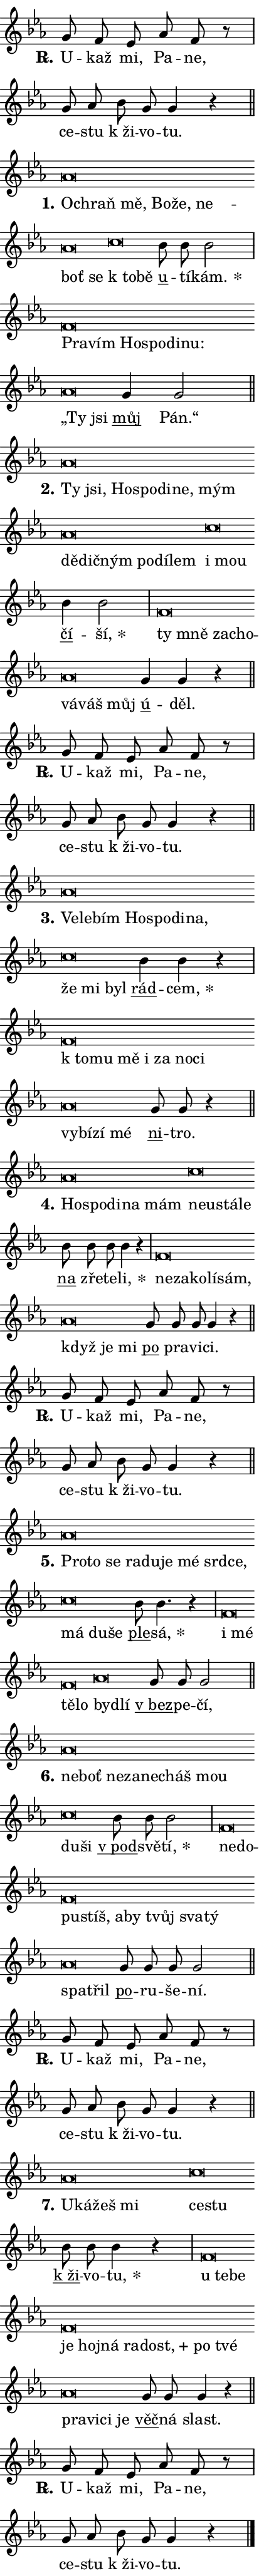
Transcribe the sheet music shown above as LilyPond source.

\version "2.24.0"
\header { tagline = "" }
\paper {
  indent = 0\cm
  top-margin = 0\cm
  right-margin = 0.13\cm % to fit lyric hyphens
  bottom-margin = 0\cm
  left-margin = 0\cm
  paper-width = 7\cm
  page-breaking = #ly:one-page-breaking
  system-system-spacing.basic-distance = #11
  score-system-spacing.basic-distance = #11
  ragged-last = ##f
}


%% Author: Thomas Morley
%% https://lists.gnu.org/archive/html/lilypond-user/2020-05/msg00002.html
#(define (line-position grob)
"Returns position of @var[grob} in current system:
   @code{'start}, if at first time-step
   @code{'end}, if at last time-step
   @code{'middle} otherwise
"
  (let* ((col (ly:item-get-column grob))
         (ln (ly:grob-object col 'left-neighbor))
         (rn (ly:grob-object col 'right-neighbor))
         (col-to-check-left (if (ly:grob? ln) ln col))
         (col-to-check-right (if (ly:grob? rn) rn col))
         (break-dir-left
           (and
             (ly:grob-property col-to-check-left 'non-musical #f)
             (ly:item-break-dir col-to-check-left)))
         (break-dir-right
           (and
             (ly:grob-property col-to-check-right 'non-musical #f)
             (ly:item-break-dir col-to-check-right))))
        (cond ((eqv? 1 break-dir-left) 'start)
              ((eqv? -1 break-dir-right) 'end)
              (else 'middle))))

#(define (tranparent-at-line-position vctor)
  (lambda (grob)
  "Relying on @code{line-position} select the relevant enry from @var{vctor}.
Used to determine transparency,"
    (case (line-position grob)
      ((end) (not (vector-ref vctor 0)))
      ((middle) (not (vector-ref vctor 1)))
      ((start) (not (vector-ref vctor 2))))))

noteHeadBreakVisibility =
#(define-music-function (break-visibility)(vector?)
"Makes @code{NoteHead}s transparent relying on @var{break-visibility}"
#{
  \override NoteHead.transparent =
    #(tranparent-at-line-position break-visibility)
#})

#(define delete-ledgers-for-transparent-note-heads
  (lambda (grob)
    "Reads whether a @code{NoteHead} is transparent.
If so this @code{NoteHead} is removed from @code{'note-heads} from
@var{grob}, which is supposed to be @code{LedgerLineSpanner}.
As a result ledgers are not printed for this @code{NoteHead}"
    (let* ((nhds-array (ly:grob-object grob 'note-heads))
           (nhds-list
             (if (ly:grob-array? nhds-array)
                 (ly:grob-array->list nhds-array)
                 '()))
           ;; Relies on the transparent-property being done before
           ;; Staff.LedgerLineSpanner.after-line-breaking is executed.
           ;; This is fragile ...
           (to-keep
             (remove
               (lambda (nhd)
                 (ly:grob-property nhd 'transparent #f))
               nhds-list)))
      ;; TODO find a better method to iterate over grob-arrays, similiar
      ;; to filter/remove etc for lists
      ;; For now rebuilt from scratch
      (set! (ly:grob-object grob 'note-heads)  '())
      (for-each
        (lambda (nhd)
          (ly:pointer-group-interface::add-grob grob 'note-heads nhd))
        to-keep))))

squashNotes = {
  \override NoteHead.X-extent = #'(-0.2 . 0.2)
  \override NoteHead.Y-extent = #'(-0.75 . 0)
  \override NoteHead.stencil =
    #(lambda (grob)
       (let ((pos (ly:grob-property grob 'staff-position)))
         (begin
           (if (< pos -7) (display "ERROR: Lower brevis then expected\n") (display ""))
           (if (<= pos -6) ly:text-interface::print ly:note-head::print))))
}
unSquashNotes = {
  \revert NoteHead.X-extent
  \revert NoteHead.Y-extent
  \revert NoteHead.stencil
}

hideNotes = \noteHeadBreakVisibility #begin-of-line-visible
unHideNotes = \noteHeadBreakVisibility #all-visible

% work-around for resetting accidentals
% https://lilypond.org/doc/v2.23/Documentation/notation/displaying-rhythms#unmetered-music
cadenzaMeasure = {
  \cadenzaOff
  \partial 1024 s1024
  \cadenzaOn
}

#(define-markup-command (accent layout props text) (markup?)
  "Underline accented syllable"
  (interpret-markup layout props
    #{\markup \override #'(offset . 4.3) \underline { #text }#}))

responsum = \markup \concat {
  "R" \hspace #-1.05 \path #0.1 #'((moveto 0 0.07) (lineto 0.9 0.8)) \hspace #0.05 "."
}

spaceSize = #0.6828661417322834 % exact space size for TeX Gyre Schola

\layout {
  \context {
    \Staff
    \remove "Time_signature_engraver"
    \override LedgerLineSpanner.after-line-breaking = #delete-ledgers-for-transparent-note-heads
  }
  \context {
    \Lyrics {
      \override LyricSpace.minimum-distance = \spaceSize
      \override LyricText.font-name = #"TeX Gyre Schola"
      \override LyricText.font-size = 1
      \override StanzaNumber.font-name = #"TeX Gyre Schola Bold"
      \override StanzaNumber.font-size = 1
    }
  }
  \context {
    \Score 
    \override NoteHead.text =
      #(lambda (grob) 
        (let ((pos (ly:grob-property grob 'staff-position)))
          #{\markup {
            \combine
              \halign #-0.55 \raise #(if (= pos -6) 0 0.5) \override #'(thickness . 2) \draw-line #'(3.2 . 0)
              \musicglyph "noteheads.sM1"
          }#}))
  }
}

% magnetic-lyrics.ily
%
%   written by
%     Jean Abou Samra <jean@abou-samra.fr>
%     Werner Lemberg <wl@gnu.org>
%
%   adapted by
%     Jiri Hon <jiri.hon@gmail.com>
%
% Version 2022-Apr-15

% https://www.mail-archive.com/lilypond-user@gnu.org/msg149350.html

#(define (Left_hyphen_pointer_engraver context)
   "Collect syllable-hyphen-syllable occurrences in lyrics and store
them in properties.  This engraver only looks to the left.  For
example, if the lyrics input is @code{foo -- bar}, it does the
following.

@itemize @bullet
@item
Set the @code{text} property of the @code{LyricHyphen} grob between
@q{foo} and @q{bar} to @code{foo}.

@item
Set the @code{left-hyphen} property of the @code{LyricText} grob with
text @q{foo} to the @code{LyricHyphen} grob between @q{foo} and
@q{bar}.
@end itemize

Use this auxiliary engraver in combination with the
@code{lyric-@/text::@/apply-@/magnetic-@/offset!} hook."
   (let ((hyphen #f)
         (text #f))
     (make-engraver
      (acknowledgers
       ((lyric-syllable-interface engraver grob source-engraver)
        (set! text grob)))
      (end-acknowledgers
       ((lyric-hyphen-interface engraver grob source-engraver)
        ;(when (not (grob::has-interface grob 'lyric-space-interface))
          (set! hyphen grob)));)
      ((stop-translation-timestep engraver)
       (when (and text hyphen)
         (ly:grob-set-object! text 'left-hyphen hyphen))
       (set! text #f)
       (set! hyphen #f)))))

#(define (lyric-text::apply-magnetic-offset! grob)
   "If the space between two syllables is less than the value in
property @code{LyricText@/.details@/.squash-threshold}, move the right
syllable to the left so that it gets concatenated with the left
syllable.

Use this function as a hook for
@code{LyricText@/.after-@/line-@/breaking} if the
@code{Left_@/hyphen_@/pointer_@/engraver} is active."
   (let ((hyphen (ly:grob-object grob 'left-hyphen #f)))
     (when hyphen
       (let ((left-text (ly:spanner-bound hyphen LEFT)))
         (when (grob::has-interface left-text 'lyric-syllable-interface)
           (let* ((common (ly:grob-common-refpoint grob left-text X))
                  (this-x-ext (ly:grob-extent grob common X))
                  (left-x-ext
                   (begin
                     ;; Trigger magnetism for left-text.
                     (ly:grob-property left-text 'after-line-breaking)
                     (ly:grob-extent left-text common X)))
                  ;; `delta` is the gap width between two syllables.
                  (delta (- (interval-start this-x-ext)
                            (interval-end left-x-ext)))
                  (details (ly:grob-property grob 'details))
                  (threshold (assoc-get 'squash-threshold details 0.2)))
             (when (< delta threshold)
               (let* (;; We have to manipulate the input text so that
                      ;; ligatures crossing syllable boundaries are not
                      ;; disabled.  For languages based on the Latin
                      ;; script this is essentially a beautification.
                      ;; However, for non-Western scripts it can be a
                      ;; necessity.
                      (lt (ly:grob-property left-text 'text))
                      (rt (ly:grob-property grob 'text))
                      (is-space (grob::has-interface hyphen 'lyric-space-interface))
                      (space (if is-space " " ""))
                      (extra-delta (if is-space spaceSize 0))
                      ;; Append new syllable.
                      (ltrt-space (if (and (string? lt) (string? rt))
                                (string-append lt space rt)
                                (make-concat-markup (list lt space rt))))
                      ;; Right-align `ltrt` to the right side.
                      (ltrt-space-markup (grob-interpret-markup
                               grob
                               (make-translate-markup
                                (cons (interval-length this-x-ext) 0)
                                (make-right-align-markup ltrt-space)))))
                 (begin
                   ;; Don't print `left-text`.
                   (ly:grob-set-property! left-text 'stencil #f)
                   ;; Set text and stencil (which holds all collected
                   ;; syllables so far) and shift it to the left.
                   (ly:grob-set-property! grob 'text ltrt-space)
                   (ly:grob-set-property! grob 'stencil ltrt-space-markup)
                   (ly:grob-translate-axis! grob (- (- delta extra-delta)) X))))))))))


#(define (lyric-hyphen::displace-bounds-first grob)
   ;; Make very sure this callback isn't triggered too early.
   (let ((left (ly:spanner-bound grob LEFT))
         (right (ly:spanner-bound grob RIGHT)))
     (ly:grob-property left 'after-line-breaking)
     (ly:grob-property right 'after-line-breaking)
     (ly:lyric-hyphen::print grob)))

squashThreshold = #0.4

\layout {
  \context {
    \Lyrics
    \consists #Left_hyphen_pointer_engraver
    \override LyricText.after-line-breaking =
      #lyric-text::apply-magnetic-offset!
    \override LyricHyphen.stencil = #lyric-hyphen::displace-bounds-first
    \override LyricText.details.squash-threshold = \squashThreshold
    \override LyricHyphen.minimum-distance = 0
    \override LyricHyphen.minimum-length = \squashThreshold
  }
}

squashText = \override LyricText.details.squash-threshold = 9999
unSquashText = \override LyricText.details.squash-threshold = \squashThreshold

leftText = \override LyricText.self-alignment-X = #LEFT
unLeftText = \revert LyricText.self-alignment-X

starOffset = #(lambda (grob) 
                (let ((x_offset (ly:self-alignment-interface::aligned-on-x-parent grob)))
                  (if (= x_offset 0) 0 (+ x_offset 1.2))))

star = #(define-music-function (syllable)(string?)
"Append star separator at the end of a syllable"
#{
  \once \override LyricText.X-offset = #starOffset
  \lyricmode { \markup {
    #syllable
    \override #'((font-name . "TeX Gyre Schola Bold")) \hspace #0.2 \lower #0.65 \larger "*"
  } }
#})

starAccent = #(define-music-function (syllable)(string?)
"Append star separator at the end of a syllable and make accent"
#{
  \once \override LyricText.X-offset = #starOffset
  \lyricmode { \markup {
    \accent #syllable
    \override #'((font-name . "TeX Gyre Schola Bold")) \hspace #0.2 \lower #0.65 \larger "*"
  } }
#})

breath = #(define-music-function (syllable)(string?)
"Append breathing indicator at the end of a syllable"
#{
  \lyricmode { \markup { #syllable "+" } }
#})

optionalBreath = #(define-music-function (syllable)(string?)
"Append optional breathing indicator at the end of a syllable"
#{
  \lyricmode { \markup { #syllable "(+)" } }
#})


\score {
    <<
        \new Voice = "melody" { \cadenzaOn \key es \major \relative { g'8 f es as f r \cadenzaMeasure \bar "|" g as bes g g4 r \cadenzaMeasure \bar "||" \break } }
        \new Lyrics \lyricsto "melody" { \lyricmode { \set stanza = \responsum
U -- kaž mi, Pa -- ne, ce -- stu "k ži" -- vo -- tu. } }
    >>
    \layout {}
}

\score {
    <<
        \new Voice = "melody" { \cadenzaOn \key es \major \relative { \squashNotes as'\breve*1/16 \hideNotes \breve*1/16 \bar "" \breve*1/16 \bar "" \breve*1/16 \bar "" \breve*1/16 \bar "" \breve*1/16 \bar "" \breve*1/16 \breve*1/16 \bar "" \unHideNotes \unSquashNotes \squashNotes c\breve*1/16 \hideNotes \breve*1/16 \bar "" \unHideNotes \unSquashNotes \bar "" bes8 bes bes2 \cadenzaMeasure \bar "|" \squashNotes f\breve*1/16 \hideNotes \breve*1/16 \bar "" \breve*1/16 \bar "" \breve*1/16 \bar "" \breve*1/16 \breve*1/16 \bar "" \unHideNotes \unSquashNotes \squashNotes as\breve*1/16 \hideNotes \breve*1/16 \bar "" \unHideNotes \unSquashNotes \bar "" g4 g2 \cadenzaMeasure \bar "||" \break } }
        \new Lyrics \lyricsto "melody" { \lyricmode { \set stanza = "1."
\leftText O -- \squashText chraň mě, Bo -- že, ne -- boť se \unSquashText "k to" -- \squashText bě \unLeftText \unSquashText \markup \accent u -- tí -- \star kám. \leftText Pra -- \squashText vím Ho -- spo -- di -- nu: \unSquashText „Ty \squashText jsi \unLeftText \unSquashText \markup \accent můj Pán.“ } }
    >>
    \layout {}
}

\score {
    <<
        \new Voice = "melody" { \cadenzaOn \key es \major \relative { \squashNotes as'\breve*1/16 \hideNotes \breve*1/16 \bar "" \breve*1/16 \bar "" \breve*1/16 \bar "" \breve*1/16 \bar "" \breve*1/16 \bar "" \breve*1/16 \bar "" \breve*1/16 \bar "" \breve*1/16 \bar "" \breve*1/16 \bar "" \breve*1/16 \bar "" \breve*1/16 \breve*1/16 \bar "" \unHideNotes \unSquashNotes \squashNotes c\breve*1/16 \hideNotes \breve*1/16 \bar "" \unHideNotes \unSquashNotes \bar "" bes4 bes2 \cadenzaMeasure \bar "|" \squashNotes f\breve*1/16 \hideNotes \breve*1/16 \bar "" \breve*1/16 \breve*1/16 \bar "" \unHideNotes \unSquashNotes \squashNotes as\breve*1/16 \hideNotes \breve*1/16 \breve*1/16 \bar "" \unHideNotes \unSquashNotes \bar "" g4 g4 r \cadenzaMeasure \bar "||" \break } }
        \new Lyrics \lyricsto "melody" { \lyricmode { \set stanza = "2."
\leftText Ty \squashText jsi, Ho -- spo -- di -- ne, mým dě -- dič -- ným po -- dí -- lem \unSquashText i \squashText mou \unLeftText \unSquashText \markup \accent čí -- \star ší, \leftText ty \squashText mně za -- cho -- \unSquashText vá -- \squashText váš můj \unLeftText \unSquashText \markup \accent ú -- děl. } }
    >>
    \layout {}
}

\score {
    <<
        \new Voice = "melody" { \cadenzaOn \key es \major \relative { g'8 f es as f r \cadenzaMeasure \bar "|" g as bes g g4 r \cadenzaMeasure \bar "||" \break } }
        \new Lyrics \lyricsto "melody" { \lyricmode { \set stanza = \responsum
U -- kaž mi, Pa -- ne, ce -- stu "k ži" -- vo -- tu. } }
    >>
    \layout {}
}

\score {
    <<
        \new Voice = "melody" { \cadenzaOn \key es \major \relative { \squashNotes as'\breve*1/16 \hideNotes \breve*1/16 \bar "" \breve*1/16 \bar "" \breve*1/16 \bar "" \breve*1/16 \bar "" \breve*1/16 \breve*1/16 \bar "" \unHideNotes \unSquashNotes \squashNotes c\breve*1/16 \hideNotes \breve*1/16 \breve*1/16 \bar "" \unHideNotes \unSquashNotes \bar "" bes4 bes4 r \cadenzaMeasure \bar "|" \squashNotes f\breve*1/16 \hideNotes \breve*1/16 \bar "" \breve*1/16 \bar "" \breve*1/16 \bar "" \breve*1/16 \bar "" \breve*1/16 \breve*1/16 \bar "" \unHideNotes \unSquashNotes \squashNotes as\breve*1/16 \hideNotes \breve*1/16 \bar "" \breve*1/16 \breve*1/16 \bar "" \unHideNotes \unSquashNotes \bar "" g8 g r4 \cadenzaMeasure \bar "||" \break } }
        \new Lyrics \lyricsto "melody" { \lyricmode { \set stanza = "3."
\leftText Ve -- \squashText le -- bím Ho -- spo -- di -- na, \unSquashText že \squashText mi byl \unLeftText \unSquashText \markup \accent rád -- \star cem, \leftText "k to" -- \squashText mu mě i za no -- ci \unSquashText vy -- \squashText bí -- zí mé \unLeftText \unSquashText \markup \accent ni -- tro. } }
    >>
    \layout {}
}

\score {
    <<
        \new Voice = "melody" { \cadenzaOn \key es \major \relative { \squashNotes as'\breve*1/16 \hideNotes \breve*1/16 \bar "" \breve*1/16 \bar "" \breve*1/16 \breve*1/16 \bar "" \unHideNotes \unSquashNotes \squashNotes c\breve*1/16 \hideNotes \breve*1/16 \bar "" \breve*1/16 \breve*1/16 \bar "" \unHideNotes \unSquashNotes \bar "" bes8 bes bes bes4 r \cadenzaMeasure \bar "|" \squashNotes f\breve*1/16 \hideNotes \breve*1/16 \bar "" \breve*1/16 \bar "" \breve*1/16 \breve*1/16 \bar "" \unHideNotes \unSquashNotes \squashNotes as\breve*1/16 \hideNotes \breve*1/16 \breve*1/16 \bar "" \unHideNotes \unSquashNotes \bar "" g8 g g g4 r \cadenzaMeasure \bar "||" \break } }
        \new Lyrics \lyricsto "melody" { \lyricmode { \set stanza = "4."
\leftText Ho -- \squashText spo -- di -- na mám \unSquashText ne -- \squashText u -- stá -- le \unLeftText \unSquashText \markup \accent na zře -- te -- \star li, \leftText ne -- \squashText za -- ko -- lí -- sám, \unSquashText když \squashText je mi \unLeftText \unSquashText \markup \accent po pra -- vi -- ci. } }
    >>
    \layout {}
}

\score {
    <<
        \new Voice = "melody" { \cadenzaOn \key es \major \relative { g'8 f es as f r \cadenzaMeasure \bar "|" g as bes g g4 r \cadenzaMeasure \bar "||" \break } }
        \new Lyrics \lyricsto "melody" { \lyricmode { \set stanza = \responsum
U -- kaž mi, Pa -- ne, ce -- stu "k ži" -- vo -- tu. } }
    >>
    \layout {}
}

\score {
    <<
        \new Voice = "melody" { \cadenzaOn \key es \major \relative { \squashNotes as'\breve*1/16 \hideNotes \breve*1/16 \bar "" \breve*1/16 \bar "" \breve*1/16 \bar "" \breve*1/16 \bar "" \breve*1/16 \bar "" \breve*1/16 \bar "" \breve*1/16 \breve*1/16 \bar "" \unHideNotes \unSquashNotes \squashNotes c\breve*1/16 \hideNotes \breve*1/16 \breve*1/16 \bar "" \unHideNotes \unSquashNotes \bar "" bes8 bes4. r4 \cadenzaMeasure \bar "|" \squashNotes f\breve*1/16 \hideNotes \breve*1/16 \bar "" \breve*1/16 \breve*1/16 \bar "" \unHideNotes \unSquashNotes \squashNotes as\breve*1/16 \hideNotes \breve*1/16 \bar "" \unHideNotes \unSquashNotes \bar "" g8 g g2 \cadenzaMeasure \bar "||" \break } }
        \new Lyrics \lyricsto "melody" { \lyricmode { \set stanza = "5."
\leftText Pro -- \squashText to se ra -- du -- je mé srd -- ce, \unSquashText má \squashText du -- še \unLeftText \unSquashText \markup \accent ple -- \star sá, \leftText i \squashText mé tě -- lo \unSquashText by -- \squashText dlí \unLeftText \unSquashText \markup \accent "v bez" -- pe -- čí, } }
    >>
    \layout {}
}

\score {
    <<
        \new Voice = "melody" { \cadenzaOn \key es \major \relative { \squashNotes as'\breve*1/16 \hideNotes \breve*1/16 \bar "" \breve*1/16 \bar "" \breve*1/16 \bar "" \breve*1/16 \bar "" \breve*1/16 \breve*1/16 \bar "" \unHideNotes \unSquashNotes \squashNotes c\breve*1/16 \hideNotes \breve*1/16 \bar "" \unHideNotes \unSquashNotes \bar "" bes8 bes bes2 \cadenzaMeasure \bar "|" \squashNotes f\breve*1/16 \hideNotes \breve*1/16 \bar "" \breve*1/16 \bar "" \breve*1/16 \bar "" \breve*1/16 \bar "" \breve*1/16 \bar "" \breve*1/16 \bar "" \breve*1/16 \breve*1/16 \bar "" \unHideNotes \unSquashNotes \squashNotes as\breve*1/16 \hideNotes \breve*1/16 \bar "" \unHideNotes \unSquashNotes \bar "" g8 g g g2 \cadenzaMeasure \bar "||" \break } }
        \new Lyrics \lyricsto "melody" { \lyricmode { \set stanza = "6."
\leftText ne -- \squashText boť ne -- za -- ne -- cháš mou \unSquashText du -- \squashText ši \unLeftText \unSquashText \markup \accent "v pod" -- svě -- \star tí, \leftText ne -- \squashText do -- pu -- stíš, a -- by tvůj sva -- tý \unSquashText spa -- \squashText třil \unLeftText \unSquashText \markup \accent po -- ru -- še -- ní. } }
    >>
    \layout {}
}

\score {
    <<
        \new Voice = "melody" { \cadenzaOn \key es \major \relative { g'8 f es as f r \cadenzaMeasure \bar "|" g as bes g g4 r \cadenzaMeasure \bar "||" \break } }
        \new Lyrics \lyricsto "melody" { \lyricmode { \set stanza = \responsum
U -- kaž mi, Pa -- ne, ce -- stu "k ži" -- vo -- tu. } }
    >>
    \layout {}
}

\score {
    <<
        \new Voice = "melody" { \cadenzaOn \key es \major \relative { \squashNotes as'\breve*1/16 \hideNotes \breve*1/16 \bar "" \breve*1/16 \breve*1/16 \bar "" \unHideNotes \unSquashNotes \squashNotes c\breve*1/16 \hideNotes \breve*1/16 \bar "" \unHideNotes \unSquashNotes \bar "" bes8 bes bes4 r \cadenzaMeasure \bar "|" \squashNotes f\breve*1/16 \hideNotes \breve*1/16 \bar "" \breve*1/16 \bar "" \breve*1/16 \bar "" \breve*1/16 \bar "" \breve*1/16 \bar "" \breve*1/16 \bar "" \breve*1/16 \bar "" \breve*1/16 \breve*1/16 \bar "" \unHideNotes \unSquashNotes \squashNotes as\breve*1/16 \hideNotes \breve*1/16 \bar "" \breve*1/16 \breve*1/16 \bar "" \unHideNotes \unSquashNotes \bar "" g8 g g4 r \cadenzaMeasure \bar "||" \break } }
        \new Lyrics \lyricsto "melody" { \lyricmode { \set stanza = "7."
\leftText U -- \squashText ká -- žeš mi \unSquashText ce -- \squashText stu \unLeftText \unSquashText \markup \accent "k ži" -- vo -- \star tu, \leftText u \squashText te -- be je hoj -- ná ra -- \breath "dost," po tvé \unSquashText pra -- \squashText vi -- ci je \unLeftText \unSquashText \markup \accent věč -- ná slast. } }
    >>
    \layout {}
}

\score {
    <<
        \new Voice = "melody" { \cadenzaOn \key es \major \relative { g'8 f es as f r \cadenzaMeasure \bar "|" g as bes g g4 r \cadenzaMeasure \bar "||" \break } \bar "|." }
        \new Lyrics \lyricsto "melody" { \lyricmode { \set stanza = \responsum
U -- kaž mi, Pa -- ne, ce -- stu "k ži" -- vo -- tu. } }
    >>
    \layout {}
}
